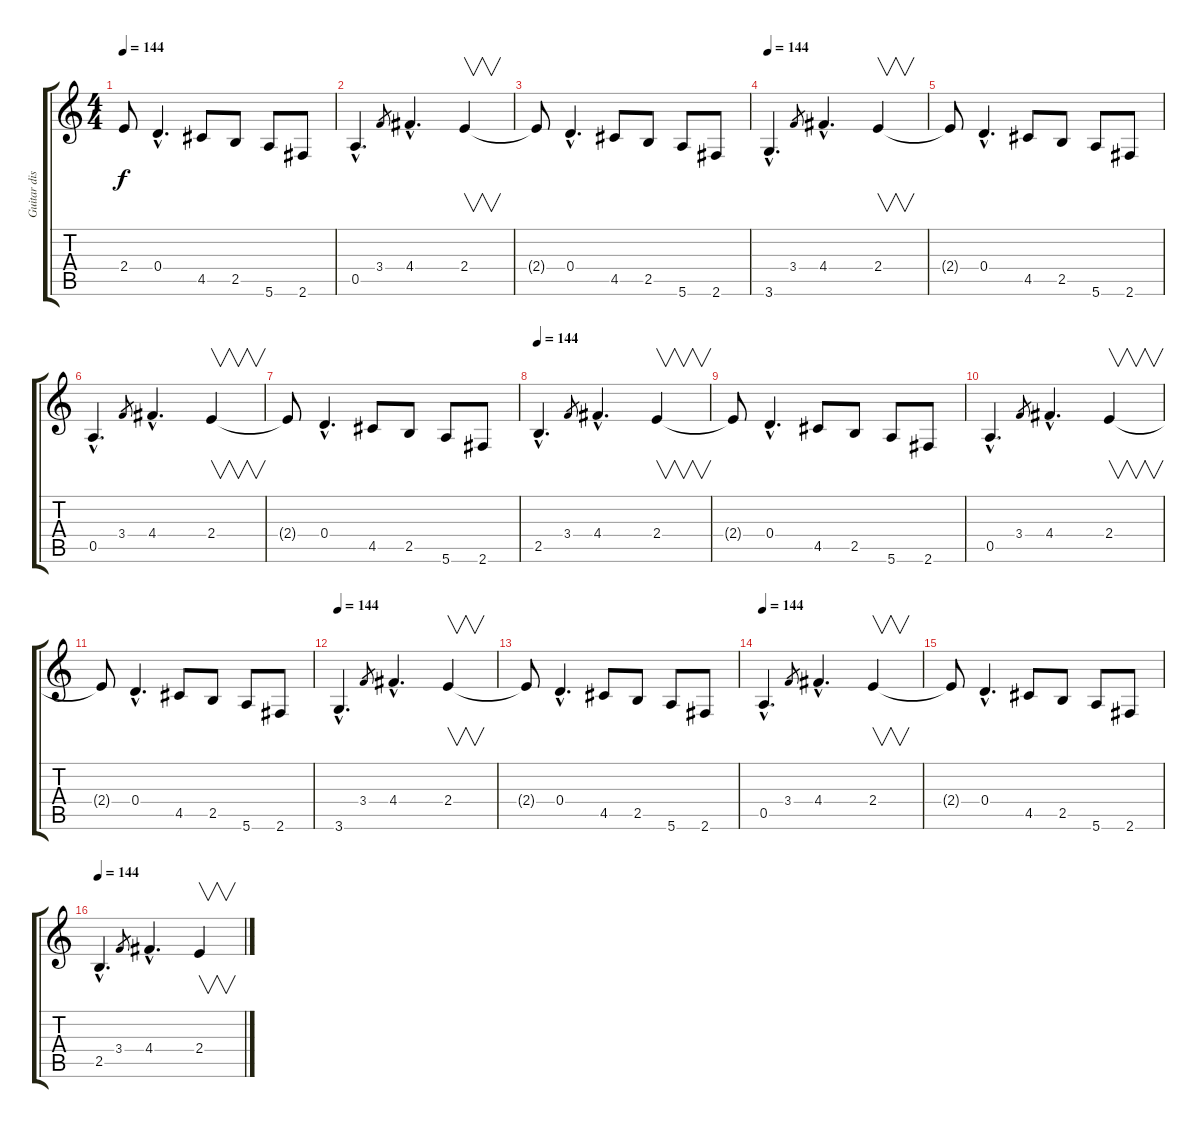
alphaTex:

\track ("Guitar distortion 4" "Guitar dis") {instrument distortionguitar}
\staff {score tabs}
\tuning (E4 B3 G3 D3 A2 E2) {hide}
\ts (4 4)
\tempo 144
\clef g2
\ks c
2.4{t}.8{dy f} 0.4{hac}.4{d} 4.5.8 2.5.8 5.6.8 2.6.8 |
0.5{hac}.4{d} 3.4.8{gr} 4.4{hac}.4{d} 2.4.4{v} |
2.4{t}.8 0.4{hac}.4{d} 4.5.8 2.5.8 5.6.8 2.6.8 |
\tempo 144
3.6{hac}.4{d} 3.4.8{gr} 4.4{hac}.4{d} 2.4.4{v} |
2.4{t}.8 0.4{hac}.4{d} 4.5.8 2.5.8 5.6.8 2.6.8 |
0.5{hac}.4{d} 3.4.8{gr} 4.4{hac}.4{d} 2.4.4{v} |
2.4{t}.8 0.4{hac}.4{d} 4.5.8 2.5.8 5.6.8 2.6.8 |
\tempo 144
2.5{hac}.4{d} 3.4.8{gr} 4.4{hac}.4{d} 2.4.4{v} |
2.4{t}.8 0.4{hac}.4{d} 4.5.8 2.5.8 5.6.8 2.6.8 |
0.5{hac}.4{d} 3.4.8{gr} 4.4{hac}.4{d} 2.4.4{v} |
2.4{t}.8 0.4{hac}.4{d} 4.5.8 2.5.8 5.6.8 2.6.8 |
\tempo 144
3.6{hac}.4{d} 3.4.8{gr} 4.4{hac}.4{d} 2.4.4{v} |
2.4{t}.8 0.4{hac}.4{d} 4.5.8 2.5.8 5.6.8 2.6.8 |
\tempo 144
0.5{hac}.4{d volume 15} 3.4.8{gr} 4.4{hac}.4{d} 2.4.4{v} |
2.4{t}.8{volume 14} 0.4{hac}.4{d} 4.5.8 2.5.8 5.6.8 2.6.8 |
\tempo 144
2.5{hac}.4{d volume 13} 3.4.8{gr} 4.4{hac}.4{d} 2.4.4{v}
